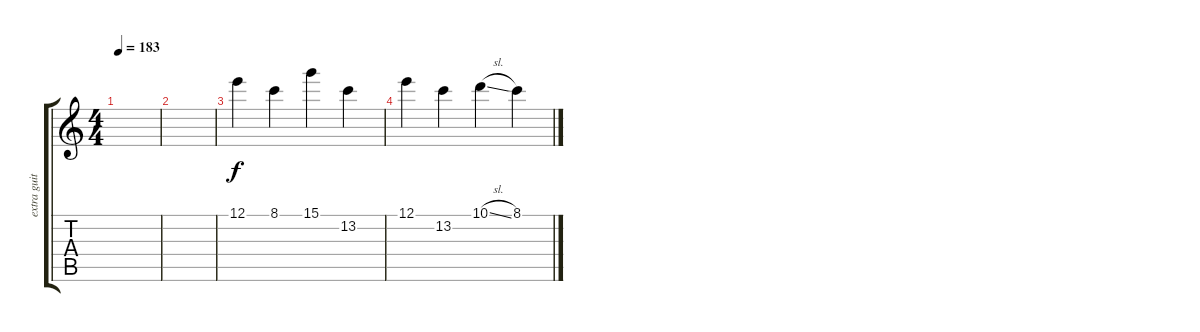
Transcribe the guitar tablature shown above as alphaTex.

\track ("extra guitar" "extra guit") {instrument distortionguitar}
\staff {score tabs}
\tuning (E4 B3 G3 D3 A2 D2) {hide}
\ts (4 4)
\tempo 183
\clef g2
\ks c
|
|
12.1.4 8.1.4 15.1.4 13.2.4 |
12.1.4 13.2.4 10.1{sl}.4 8.1.4
